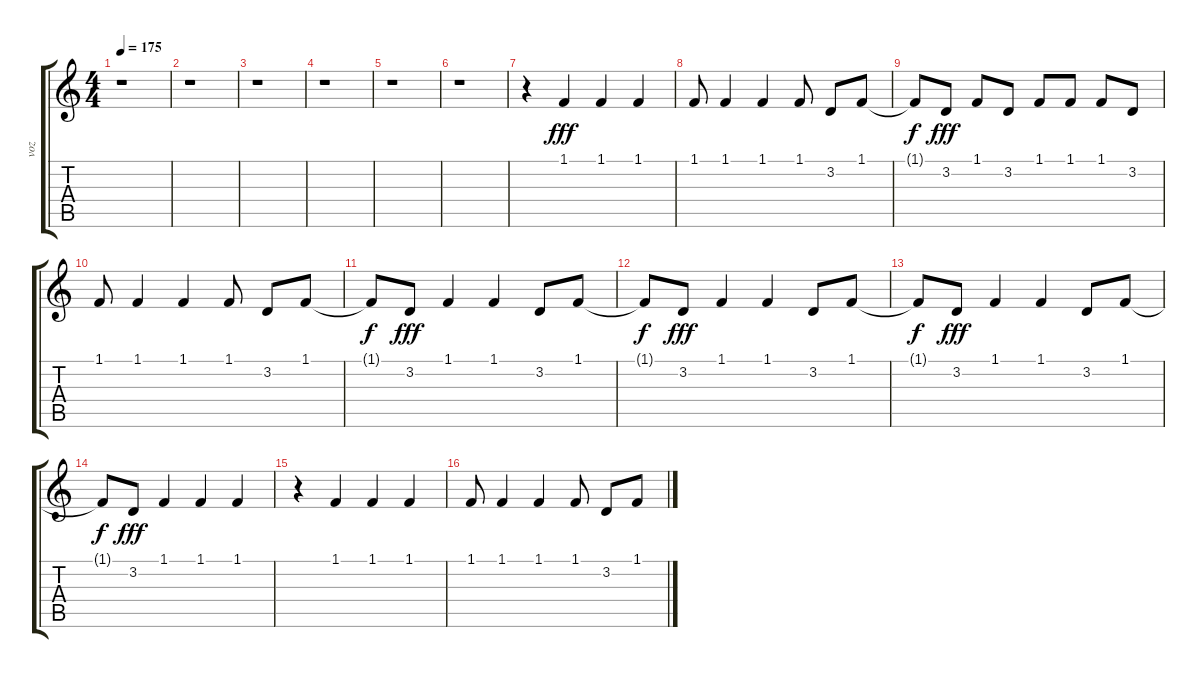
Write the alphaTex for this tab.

\track ("voz" "voz") {instrument violin}
\staff {score tabs}
\tuning (E4 B3 G3 D3 A2 E2) {hide}
\ts (4 4)
\tempo 175
\clef g2
\ks c
r.1{dy f} |
r.1 |
r.1 |
r.1 |
r.1 |
r.1 |
r.4 1.1.4{dy fff} 1.1.4 1.1.4 |
1.1.8 1.1.4 1.1.4 1.1.8 3.2.8 1.1.8 |
1.1{t}.8{dy f} 3.2.8{dy fff} 1.1.8 3.2.8 1.1.8 1.1.8 1.1.8 3.2.8 |
1.1.8 1.1.4 1.1.4 1.1.8 3.2.8 1.1.8 |
1.1{t}.8{dy f} 3.2.8{dy fff} 1.1.4 1.1.4 3.2.8 1.1.8 |
1.1{t}.8{dy f} 3.2.8{dy fff} 1.1.4 1.1.4 3.2.8 1.1.8 |
1.1{t}.8{dy f} 3.2.8{dy fff} 1.1.4 1.1.4 3.2.8 1.1.8 |
1.1{t}.8{dy f} 3.2.8{dy fff} 1.1.4 1.1.4 1.1.4 |
r.4 1.1.4 1.1.4 1.1.4 |
1.1.8 1.1.4 1.1.4 1.1.8 3.2.8 1.1.8
